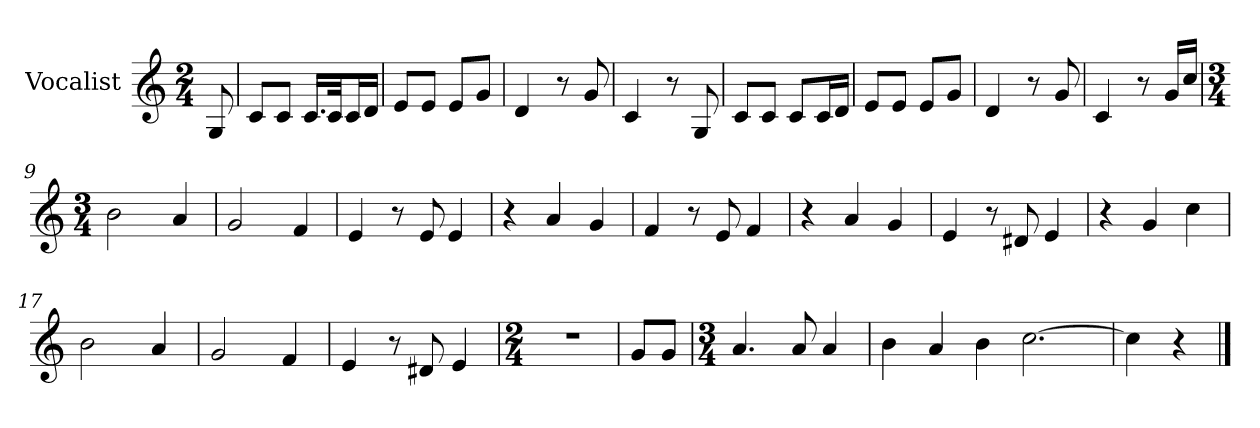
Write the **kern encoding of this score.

**kern
*part1
*staff1
*I"Vocalist
*k[]
*C:
*M2/4
=
8G
=1
8cL
8cJ
16.cLL
32cJk
16cL
16dJJ
=2
8eL
8eJ
8eL
8gJ
=3
4d
8r
8g
=4
4c
8r
8G
=5
8cL
8cJ
8cL
16cL
16dJJ
=6
8eL
8eJ
8eL
8gJ
=7
4d
8r
8g
=8
4c
8r
16gLL
16ccJJ
=9
*M3/4
2b
4a
=10
2g
4f
=11
4e
8r
8e
4e
=12
4r
4a
4g
=13
4f
8r
8e
4f
=14
4r
4a
4g
=15
4e
8r
8d#X
4e
=16
4r
4g
4cc
=17
2b
4a
=18
2g
4f
=19
4e
8r
8d#X
4e
=20
*M2/4
2r
=21
8gL
8gJ
=22
*M3/4
4.a
8a
4a
=23
4b
4a
4b
[2.cc
=24
4cc]
4r
==
*-
